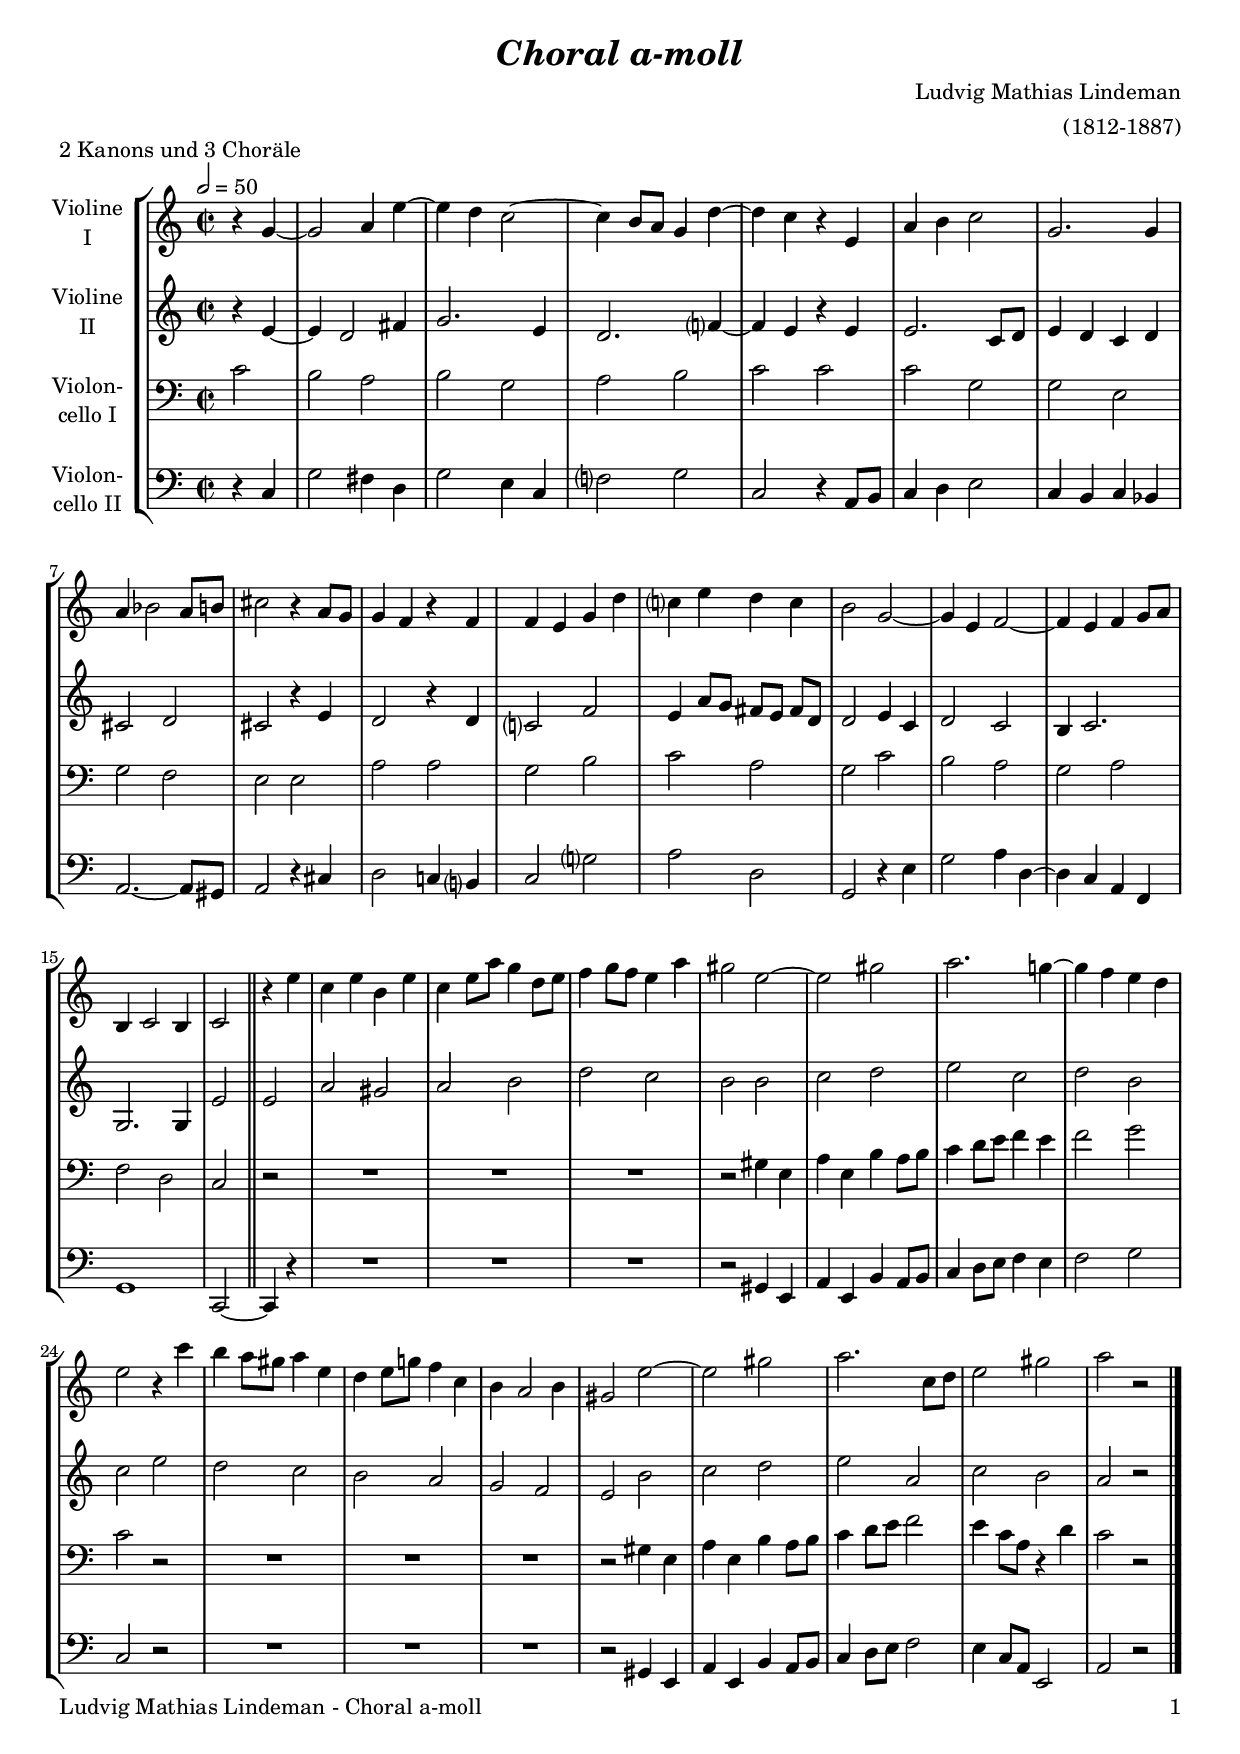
\version "2.24.1"
\include "deutsch.ly"

#(set-global-staff-size 19)

\header {
  title     = \markup \bold \italic "Choral a-moll"
  composer  = "Ludvig Mathias Lindeman"
  arranger  = "(1812-1887)"
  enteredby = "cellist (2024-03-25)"
  piece     = "2 Kanons und 3 Choräle"
}
voiceconsts = {
  \key a \minor
  \time 2/2
  \clef "treble"
%  \numericTimeSignature
  \compressEmptyMeasures
  % Set default beaming for all staves
  \set Timing.beamExceptions = #'()
  \set Timing.baseMoment     = #(ly:make-moment 1 4)
  \set Timing.beatStructure  = #'(1 1 1)
  \tempo 2=50
}

mist = "string ensemble 1"
mivl = "violin"
miba = "cello"
mipz = "pizzicato strings"

arco = \markup \italic "arco"
daca = \mark \markup \box \italic "D.C."
pizz = \markup \italic "pizz."
rit  = \mark \markup \box \italic "rit."

va = \relative c'' {
  \voiceconsts

  \partial 2 r4 g~
  g2 a4 e'~
  e d c2~
  c4 h8 a g4 d'~
  d c r e,

  a h c2
  g2. g4
  a b2 a8 h
  cis2 r4 a8 g
  g4 f r f
  f e g d'

  c? e d c
  h2 g~
  g4 e f2~
  f4 e f g8 a
  h,4 c2 h4
  c2 \bar "||" r4 e'

  c e h e
  c e8 a g4 d8 e
  f4 g8 f e4 a
  gis2 e~

  e gis
  a2. g!4~
  g f e d
  e2 r4 c'
  h a8 gis a4 e
  d e8 g! f4 c

  h a2 h4
  gis2 e'~
  e gis
  a2. c,8 d
  e2 gis
  a r \bar "|."
}

vb = \relative c' {
  \voiceconsts

  \partial 2 r4 e~
  e d2 fis4
  g2. e4
  d2. f?4~
  f e r e

  e2. c8 d
  e4 d c d
  cis2 d
  cis r4 e
  d2 r4 d
  c?2 f

  e4 a8 g fis e fis d
  d2 e4 c
  d2 c
  h4 c2.
  g g4
  e'2 \bar "||"

  e
  a gis
  a h
  d c
  h h

  c d
  e c
  d h
  c e
  d c
  h a

  g f
  e h'
  c d
  e a,
  c h
  a r \bar "|."
}

vc = \relative c' {
  \voiceconsts
  \clef "bass"
  
  \partial 2 c2
  h a
  h g
  a h
  c c

  c g
  g e
  g f
  e e
  a a
  g h

  c a
  g c
  h a
  g a
  f d
  c \bar "||"

  r2
  R1*3
  r2 gis'4 e

  a e h' a8 h
  c4 d8 e f4 e
  f2 g
  c, r
  R1*3
  r2 gis4 e
  a e h' a8 h
  c4 d8 e f2
  e4 c8 a r4 d
  c2 r \bar "|."
}

vd = \relative c {
  \voiceconsts
  \clef "bass"
  
  \partial 2 r4 c
  g'2 fis4 d
  g2 e4 c
  f?2 g
  c, r4 a8 h

  c4 d e2
  c4 h c b
  a2.~ a8 gis
  a2 r4 cis
  d2 c!4 h?
  c2 g'?

  a d,
  g, r4 e'
  g2 a4 d,~
  d c a f
  g1
  c,2~ \bar "||"

  c4 r
  R1*3
  r2 gis'4 e

  a e h' a8 h
  c4 d8 e f4 e
  f2 g
  c, r
  R1*3
  r2 gis4 e
  a e h' a8 h
  c4 d8 e f2
  e4 c8 a e2
  a r \bar "|."
}


music = \new StaffGroup <<
      \new Staff {
	\set Staff.midiInstrument = \mivl
	\set Staff.instrumentName = \markup \center-column { "Violine" "I" }
	\transpose a a { \va }
      }

      \new Staff {
	\set Staff.midiInstrument = \mivl
	\set Staff.instrumentName = \markup \center-column { "Violine" "II" }
	\transpose a a { \vb }
      }

      \new Staff {
	\set Staff.midiInstrument = \miba
	\set Staff.instrumentName = \markup \center-column { "Violon-" "cello I" }
	\transpose a a { \vc }
      }

      \new Staff {
	\set Staff.midiInstrument = \miba
	\set Staff.instrumentName = \markup \center-column { "Violon-" "cello II" }
	\transpose a a { \vd }
      }
>>

\book {
  \paper {
    print-page-number = ##t
    print-first-page-number = ##t
    ragged-last-bottom = ##f
    oddHeaderMarkup = \markup \null
    evenHeaderMarkup = \markup \null
    oddFooterMarkup = \markup {
      \fill-line {
        \if \should-print-page-number
        "Ludvig Mathias Lindeman - Choral a-moll" \fromproperty #'page:page-number-string
      }
    }
    evenFooterMarkup = \oddFooterMarkup
  } \score {
    \music
    \layout {}
  }

  \score {
    \unfoldRepeats \music

    \midi {
      \context {
        \Score
      }
    }
  }
}